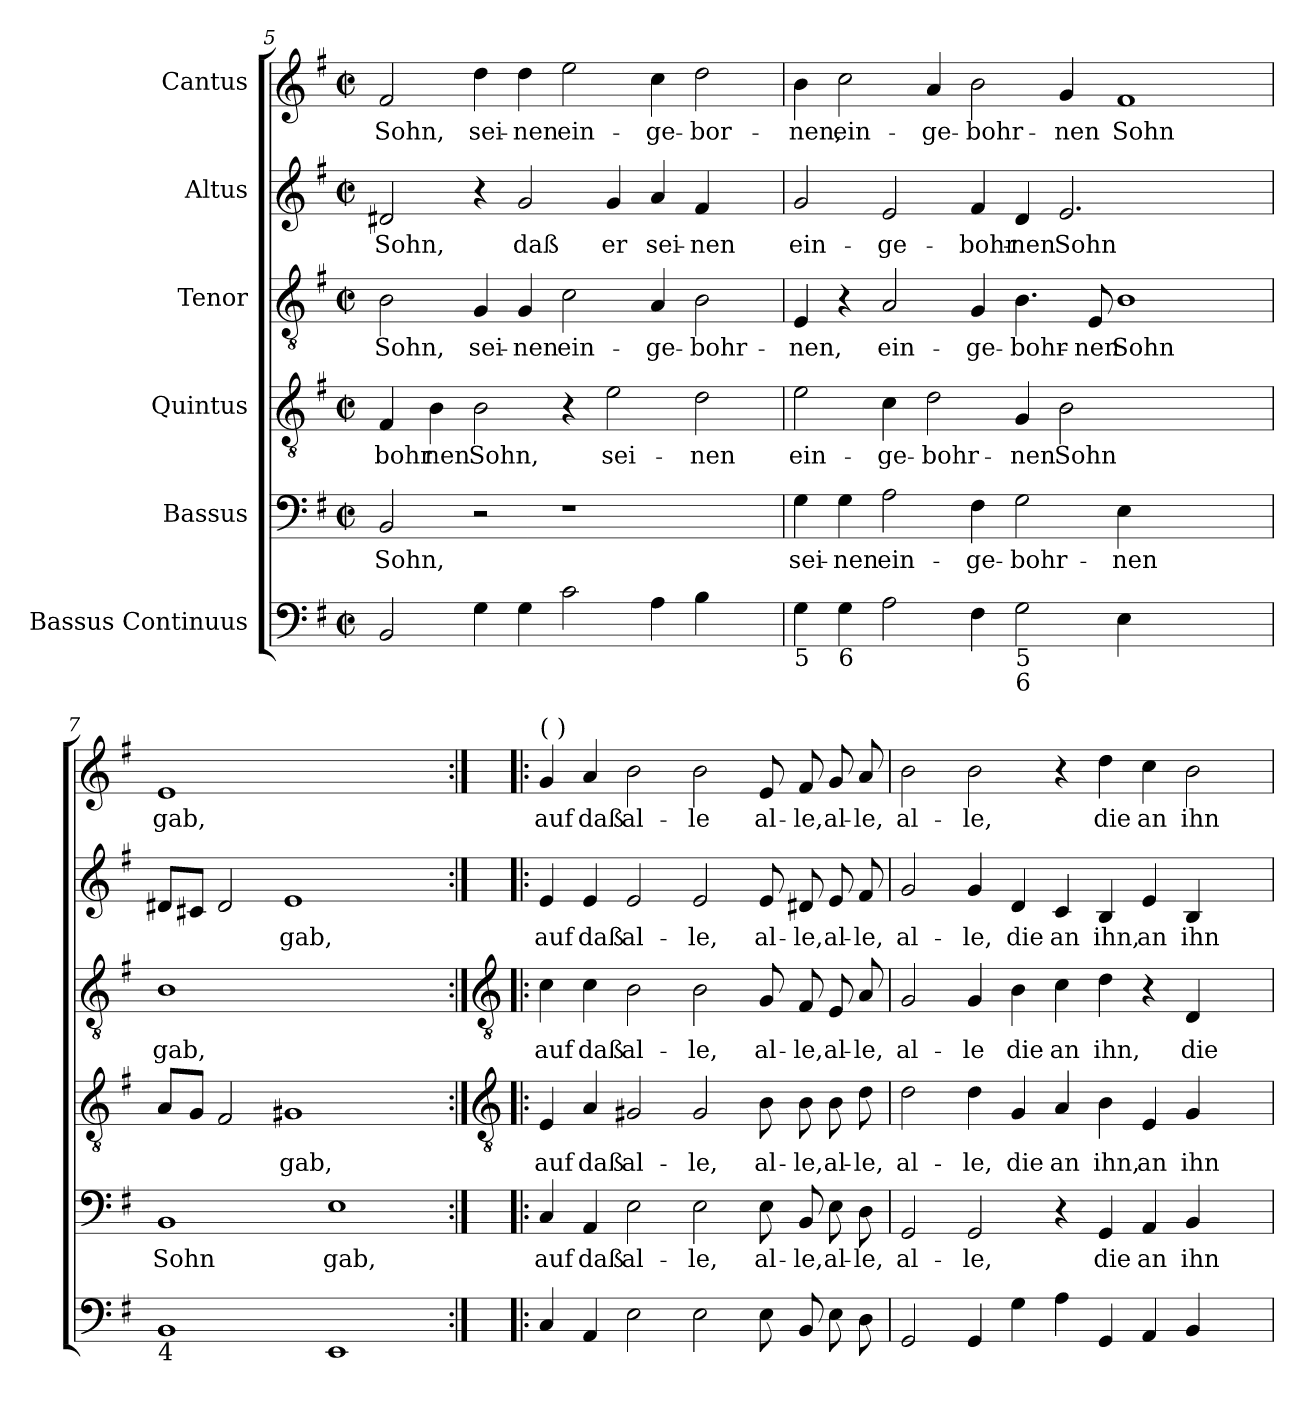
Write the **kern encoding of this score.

**kern	**kern	**text	**kern	**text	**kern	**text	**kern	**text	**kern	**text
*part6	*part5	*part5	*part4	*part4	*part3	*part3	*part2	*part2	*part1	*part1
*staff6	*staff5	*staff5	*staff4	*staff4	*staff3	*staff3	*staff2	*staff2	*staff1	*staff1
*I"Bassus Continuus	*I"Bassus	*	*I"Quintus	*	*I"Tenor	*	*I"Altus	*	*I"Cantus	*
*clefF4	*clefF4	*	*clefGv2	*	*clefGv2	*	*clefG2	*	*clefG2	*
*ITrd7c12	*	*	*	*	*	*	*	*	*	*
*k[f#]	*k[f#]	*	*k[f#]	*	*k[f#]	*	*k[f#]	*	*k[f#]	*
*G:	*G:	*	*G:	*	*G:	*	*G:	*	*G:	*
*M4/2	*M4/2	*	*M4/2	*	*M4/2	*	*M4/2	*	*M4/2	*
*met(c|)	*met(c|)	*	*met(c|)	*	*met(c|)	*	*met(c|)	*	*met(c|)	*
=5	=5	=5	=5	=5	=5	=5	=5	=5	=5	=5
!	!	!LO:LY:b	!	!LO:LY:b	!	!LO:LY:b	!	!LO:LY:b	!	!LO:LY:b
2BBB	2BB	Sohn,	4F#	-bohr-	2B	Sohn,	2d#X	Sohn,	2f#	Sohn,
!	!	!	!	!LO:LY:b	!	!	!	!	!	!
.	.	.	4B	-nen	.	.	.	.	.	.
!	!	!	!	!LO:LY:b	!	!LO:LY:b	!	!	!	!LO:LY:b
4GG	2r	.	2B	Sohn,	4G	sei-	4r	.	4dd	sei-
!	!	!	!	!	!	!LO:LY:b	!	!LO:LY:b	!	!LO:LY:b
4GG	.	.	.	.	4G	-nen	2g	daß	4dd	-nen
!	!	!	!	!	!	!LO:LY:b	!	!	!	!LO:LY:b
2C	1r	.	4r	.	2c	ein-	.	.	2ee	ein-
!	!	!	!	!LO:LY:b	!	!	!	!LO:LY:b	!	!
.	.	.	2e	sei-	.	.	4g	er	.	.
!	!	!	!	!	!	!LO:LY:b	!	!LO:LY:b	!	!LO:LY:b
4AA	.	.	.	.	4A	-ge-	4a	sei-	4cc	-ge-
!	!	!	!	!LO:LY:b	!	!LO:LY:b	!	!LO:LY:b	!	!LO:LY:b
4BB	.	.	2d	-nen	2B	-bohr-	4f#	-nen	2dd	-bor-
4ryy	4ryy	.	.	.	.	.	4ryy	.	.	.
=6	=6	=6	=6	=6	=6	=6	=6	=6	=6	=6
!LO:TX:b:t=5	!	!	!	!	!	!	!	!	!	!
!	!	!LO:LY:b	!	!LO:LY:b	!	!LO:LY:b	!	!LO:LY:b	!	!LO:LY:b
4GG	4G	sei-	2e	ein-	4E	-nen,	2g	ein-	4b	-nen,
!LO:TX:b:t=6	!	!	!	!	!	!	!	!	!	!
!	!	!LO:LY:b	!	!	!	!	!	!	!	!LO:LY:b
4GG	4G	-nen	.	.	4r	.	.	.	2cc	ein-
!	!	!LO:LY:b	!	!LO:LY:b	!	!LO:LY:b	!	!LO:LY:b	!	!
2AA	2A	ein-	4c	-ge-	2A	ein-	2e	-ge-	.	.
!	!	!	!	!LO:LY:b	!	!	!	!	!	!LO:LY:b
.	.	.	2d	-bohr-	.	.	.	.	4a	-ge-
!	!	!LO:LY:b	!	!	!	!LO:LY:b	!	!LO:LY:b	!	!LO:LY:b
4FF#	4F#	-ge-	.	.	4G	-ge-	4f#	-bohr-	2b	-bohr-
!LO:TX:b:t=5	!	!	!	!	!	!	!	!	!	!
!LO:TX:b:t=6	!	!	!	!	!	!	!	!	!	!
!	!	!LO:LY:b	!	!LO:LY:b	!	!LO:LY:b	!	!LO:LY:b	!	!
2GG	2G	-bohr-	4G	-nen	4.B	-bohr-	4d	-nen	.	.
!	!	!	!	!LO:LY:b	!	!	!	!LO:LY:b	!	!LO:LY:b
.	.	.	2B	Sohn	.	.	2.e	Sohn	4g	-nen
!	!	!	!	!	!	!LO:LY:b	!	!	!	!
.	.	.	.	.	8E	-nen	.	.	.	.
!	!	!LO:LY:b	!	!	!	!LO:LY:b	!	!	!	!LO:LY:b
4EE	4E	-nen	.	.	1B	Sohn	.	.	1f#	Sohn
2.ryy	2.ryy	.	2.ryy	.	.	.	.	.	.	.
.	.	.	.	.	.	.	2ryy	.	.	.
=7	=7	=7	=7	=7	=7	=7	=7	=7	=7	=7
!LO:TX:b:t=4	!	!	!	!	!	!	!	!	!	!
!	!	!LO:LY:b	!	!	!	!LO:LY:b	!	!	!	!LO:LY:b
1BBB	1BB	Sohn	8AL	.	1B	gab,	8d#XL	.	1e	gab,
.	.	.	8GJ	.	.	.	8c#XJ	.	.	.
.	.	.	2F#	.	.	.	2d#	.	.	.
!	!	!	!	!LO:LY:b	!	!	!	!LO:LY:b	!	!
.	.	.	1G#X	gab,	.	.	1e	gab,	.	.
!	!	!LO:LY:b	!	!	!	!	!	!	!	!
1EEE	1E	gab,	.	.	1ryy	.	.	.	1ryy	.
.	.	.	4ryy	.	.	.	4ryy	.	.	.
!!LO:LB:g=z
=8:|!|:	=8:|!|:	=8:|!|:	=8:|!|:	=8:|!|:	=8:|!|:	=8:|!|:	=8:|!|:	=8:|!|:	=8:|!|:	=8:|!|:
*	*	*	*clefGv2	*	*clefGv2	*	*	*	*	*
!	!	!	!	!	!	!	!	!	!LO:TX:a:t=(  )	!
!	!	!LO:LY:b	!	!LO:LY:b	!	!LO:LY:b	!	!LO:LY:b	!	!LO:LY:b
4CC	4C	auf	4E	auf	4c	auf	4e	auf	4g	auf
!	!	!LO:LY:b	!	!LO:LY:b	!	!LO:LY:b	!	!LO:LY:b	!	!LO:LY:b
4AAA	4AA	daß	4A	daß	4c	daß	4e	daß	4a	daß
!	!	!LO:LY:b	!	!LO:LY:b	!	!LO:LY:b	!	!LO:LY:b	!	!LO:LY:b
2EE	2E	al-	2G#X	al-	2B	al-	2e	al-	2b	al-
!	!	!LO:LY:b	!	!LO:LY:b	!	!LO:LY:b	!	!LO:LY:b	!	!LO:LY:b
2EE	2E	-le,	2G#	-le,	2B	-le,	2e	-le,	2b	-le
!	!	!LO:LY:b	!	!LO:LY:b	!	!LO:LY:b	!	!LO:LY:b	!	!LO:LY:b
8EE	8E	al-	8B	al-	8G	al-	8e	al-	8e	al-
!	!	!LO:LY:b	!	!LO:LY:b	!	!LO:LY:b	!	!LO:LY:b	!	!LO:LY:b
8BBB	8BB	-le,	8B	-le,	8F#	-le,	8d#X	-le,	8f#	-le,
!	!	!LO:LY:b	!	!LO:LY:b	!	!LO:LY:b	!	!LO:LY:b	!	!LO:LY:b
8EE	8E	al-	8B	al-	8E	al-	8e	al-	8g	al-
!	!	!LO:LY:b	!	!LO:LY:b	!	!LO:LY:b	!	!LO:LY:b	!	!LO:LY:b
8DD	8D	-le,	8d	-le,	8A	-le,	8f#	-le,	8a	-le,
=9	=9	=9	=9	=9	=9	=9	=9	=9	=9	=9
!	!	!LO:LY:b	!	!LO:LY:b	!	!LO:LY:b	!	!LO:LY:b	!	!LO:LY:b
2GGG	2GG	al-	2d	al-	2G	al-	2g	al-	2b	al-
!	!	!LO:LY:b	!	!LO:LY:b	!	!LO:LY:b	!	!LO:LY:b	!	!LO:LY:b
4GGG	2GG	-le,	4d	-le,	4G	-le	4g	-le,	2b	-le,
!	!	!	!	!LO:LY:b	!	!LO:LY:b	!	!LO:LY:b	!	!
4GG	.	.	4G	die	4B	die	4d	die	.	.
!	!	!	!	!LO:LY:b	!	!LO:LY:b	!	!LO:LY:b	!	!
4AA	4r	.	4A	an	4c	an	4c	an	4r	.
!	!	!LO:LY:b	!	!LO:LY:b	!	!LO:LY:b	!	!LO:LY:b	!	!LO:LY:b
4GGG	4GG	die	4B	ihn,	4d	ihn,	4B	ihn,	4dd	die
!	!	!LO:LY:b	!	!LO:LY:b	!	!	!	!LO:LY:b	!	!LO:LY:b
4AAA	4AA	an	4E	an	4r	.	4e	an	4cc	an
!	!	!LO:LY:b	!	!LO:LY:b	!	!LO:LY:b	!	!LO:LY:b	!	!LO:LY:b
4BBB	4BB	ihn	4G	ihn	4D	die	4B	ihn	2b	ihn
4ryy	4ryy	.	4ryy	.	4ryy	.	4ryy	.	.	.
=	=	=	=	=	=	=	=	=	=	=
*-	*-	*-	*-	*-	*-	*-	*-	*-	*-	*-
